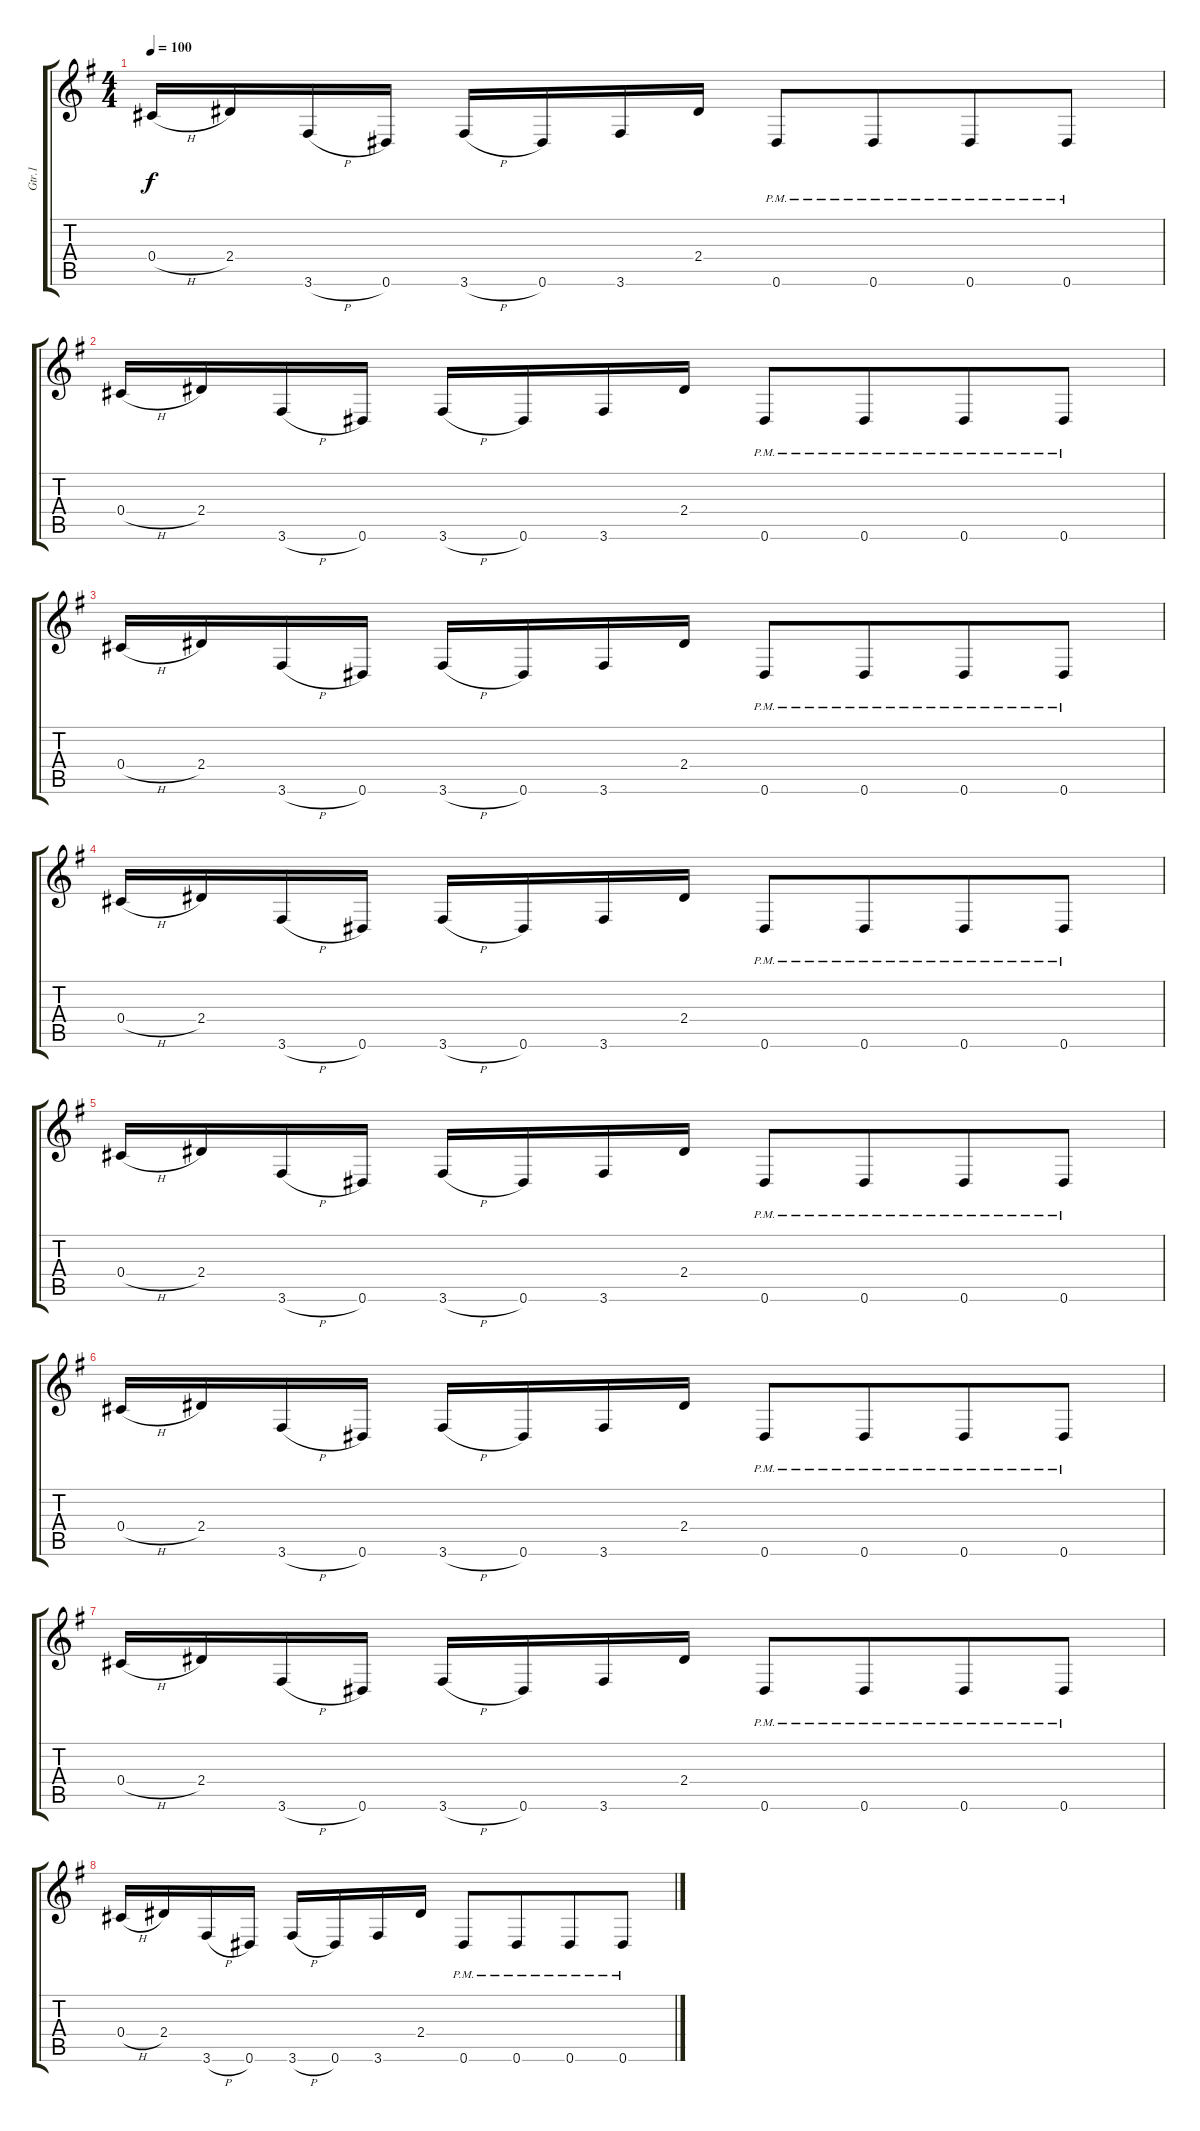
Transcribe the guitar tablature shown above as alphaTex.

\track ("Gtr.1" "Gtr.1") {instrument overdrivenguitar}
\staff {score tabs}
\tuning (Eb4 Bb3 Gb3 Db3 Ab2 Eb2) {hide}
\ts (4 4)
\tempo 100
\clef g2
\ks g
0.4{h}.16{dy f} 2.4.16 3.6{h}.16 0.6.16 3.6{h}.16 0.6.16 3.6.16 2.4.16 0.6{pm}.8 0.6{pm}.8{beam merge} 0.6{pm}.8 0.6{pm}.8 |
0.4{h}.16 2.4.16 3.6{h}.16 0.6.16 3.6{h}.16 0.6.16 3.6.16 2.4.16 0.6{pm}.8 0.6{pm}.8{beam merge} 0.6{pm}.8 0.6{pm}.8 |
0.4{h}.16 2.4.16 3.6{h}.16 0.6.16 3.6{h}.16 0.6.16 3.6.16 2.4.16 0.6{pm}.8 0.6{pm}.8{beam merge} 0.6{pm}.8 0.6{pm}.8 |
0.4{h}.16 2.4.16 3.6{h}.16 0.6.16 3.6{h}.16 0.6.16 3.6.16 2.4.16 0.6{pm}.8 0.6{pm}.8{beam merge} 0.6{pm}.8 0.6{pm}.8 |
0.4{h}.16 2.4.16 3.6{h}.16 0.6.16 3.6{h}.16 0.6.16 3.6.16 2.4.16 0.6{pm}.8 0.6{pm}.8{beam merge} 0.6{pm}.8 0.6{pm}.8 |
0.4{h}.16 2.4.16 3.6{h}.16 0.6.16 3.6{h}.16 0.6.16 3.6.16 2.4.16 0.6{pm}.8 0.6{pm}.8{beam merge} 0.6{pm}.8 0.6{pm}.8 |
0.4{h}.16 2.4.16 3.6{h}.16 0.6.16 3.6{h}.16 0.6.16 3.6.16 2.4.16 0.6{pm}.8 0.6{pm}.8{beam merge} 0.6{pm}.8 0.6{pm}.8 |
0.4{h}.16 2.4.16 3.6{h}.16 0.6.16 3.6{h}.16 0.6.16 3.6.16 2.4.16 0.6{pm}.8 0.6{pm}.8{beam merge} 0.6{pm}.8 0.6{pm}.8
